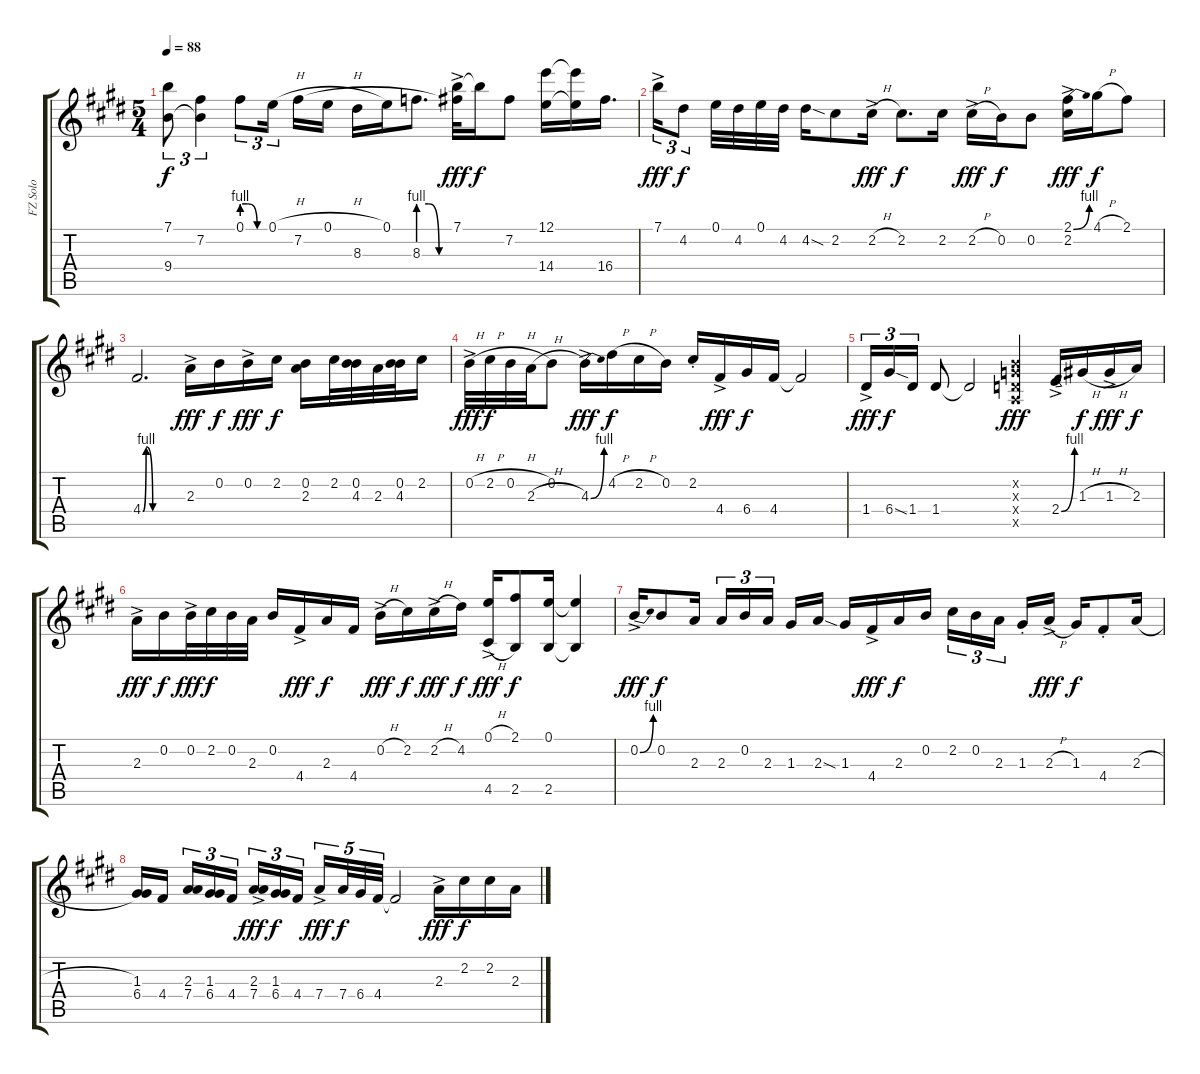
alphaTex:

\track ("FZ Solo" "FZ Solo") {instrument overdrivenguitar}
\staff {score tabs}
\tuning (E4 B3 G3 D3 A2 E2) {hide}
\ts (5 4)
\tempo 88
\clef g2
\ks e
(7.1 9.4).8{tu (3 2) dy f} (7.2 9.4{t}).4{tu (3 2)} 0.1{be (custom 0 4 15 4 40 0 60 0)}.8{tu (3 2)} 0.1{h}.16{tu (3 2) beam splitsecondary} 7.2.16 0.1{h}.16 8.3.16 0.1.16 8.3{be (custom 0 4 20 4 40 0 60 0)}.8{d} (7.1{ac} 7.2{t}).32{dy fff} 7.1{t}.16{dy f} 7.2.8 (12.1 14.4).16 (12.1{t} 14.4{t}).16 16.4.16{d} |
7.1{ac}.16{tu (3 2) dy fff} 4.2.8{tu (3 2) dy f} 0.1.32 4.2.32 0.1.32 4.2.32 4.2{sod}.16 2.2.8 2.2{h ac}.16{dy fff} 2.2.8{d dy f} 2.2.16 2.2{h ac}.16{dy fff} 0.2.16{dy f} 0.2.8 (2.1{be (bend 0 0 60 4) ac} 2.2).16{dy fff} 4.1{h}.16{dy f} 2.1.8 |
4.4{be (custom 0 0 5 4 15 0 30 0 45 0 60 0)}.2{d} 2.3{ac}.16{dy fff} 0.2.16{dy f} 0.2{ac}.16{dy fff} 2.2.16{dy f} (0.2 2.3).16 2.2.32 (0.2 4.3).32 2.3.32 (0.2 4.3).32 2.2.16 |
0.2{h ac}.32{dy fff} 2.2{h}.32{dy f} 0.2{h}.32 2.3{h}.32 0.2.8 4.3{be (bend 0 0 60 4) ac}.16{dy fff} 4.2{h}.16{dy f} 2.2{h}.16 0.2.16 2.2{st}.16 4.4{ac}.16{dy fff} 6.4.16{dy f} 4.4.16 4.4{t}.2 |
1.4{ac}.16{tu (3 2) dy fff} 6.4{sod}.16{tu (3 2) dy f} 1.4.16{tu (3 2)} 1.4.8 1.4{t}.2 (0.2{x} 0.3{x} 0.4{x} 0.5{x}).4{dy fff} 2.4{be (bend 0 0 60 4) ac}.16 1.3{h}.16{dy f} 1.3{h ac}.16{dy fff} 2.3.16{dy f} |
2.3{ac}.16{dy fff} 0.2.16{dy f} 0.2{ac}.32{dy fff} 2.2.32{dy f} 0.2.32 2.3.32 0.2.16 4.4{ac}.16{dy fff} 2.3.16{dy f} 4.4.16 0.2{h ac}.16{dy fff} 2.2.16{dy f} 2.2{h ac}.16{dy fff} 4.2.16{dy f} (0.1{h ac} 4.5{h}).16{dy fff} (2.1 2.5).8{dy f} (0.1 2.5).16 (0.1{t} 2.5{t}).4 |
0.2{be (bend 0 0 60 4) ac}.16{dy fff} 0.2.8{dy f} 2.3.16 2.3.16{tu (3 2)} 0.2.16{tu (3 2)} 2.3.16{tu (3 2) beam splitsecondary} 1.3.16 2.3{sod}.16 1.3.16 4.4{ac}.16{dy fff} 2.3.16{dy f} 0.2.16 2.2.16{tu (3 2)} 0.2.16{tu (3 2)} 2.3.16{tu (3 2) beam splitsecondary} 1.3{st}.16 2.3{h ac}.16{dy fff} 1.3.16{dy f} 4.4{st}.8 2.3{h}.16 |
(1.3 6.4).16 4.4.16{beam splitsecondary} (2.3 7.4).16{tu (3 2)} (1.3 6.4).16{tu (3 2)} 4.4.16{tu (3 2)} (2.3{ac} 7.4{ac}).16{tu (3 2) dy fff} (1.3 6.4).16{tu (3 2) dy f} 4.4.16{tu (3 2) beam splitsecondary} 7.4{ac}.16{tu (5 4) dy fff} 7.4.32{tu (5 4) dy f} 6.4.32{tu (5 4)} 4.4.32{tu (5 4)} 4.4{t}.2 2.3{ac}.16{dy fff} 2.2.16{dy f} 2.2.16 2.3{h}.16
